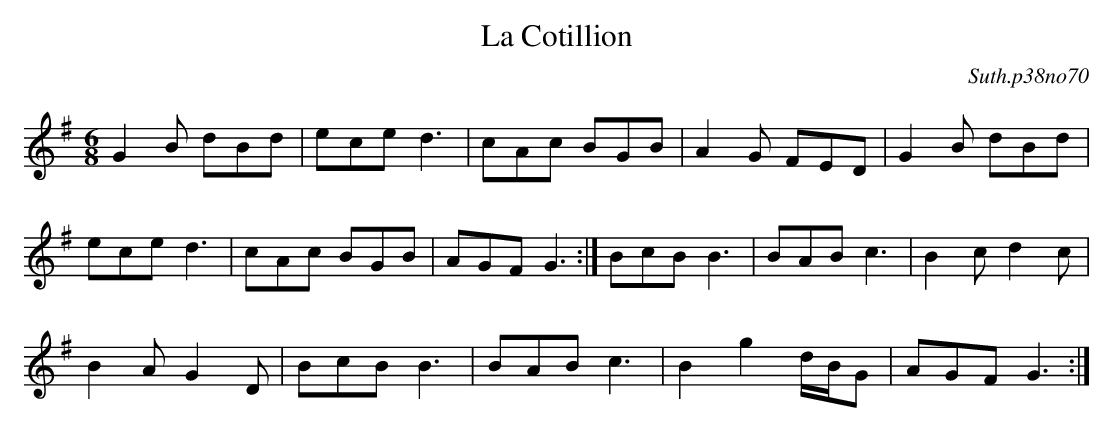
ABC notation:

X:1
T:La Cotillion
C:Suth.p38no70
M:6/8
L:1/8
K:G
G2B dBd|eced3|cAc BGB|A2G FED|G2B dBd|
eced3|cAc BGB|AGFG3:|BcBB3|BABc3|B2cd2c|
B2AG2D|BcBB3|BABc3|B2g2 d/B/G|AGFG3:|
